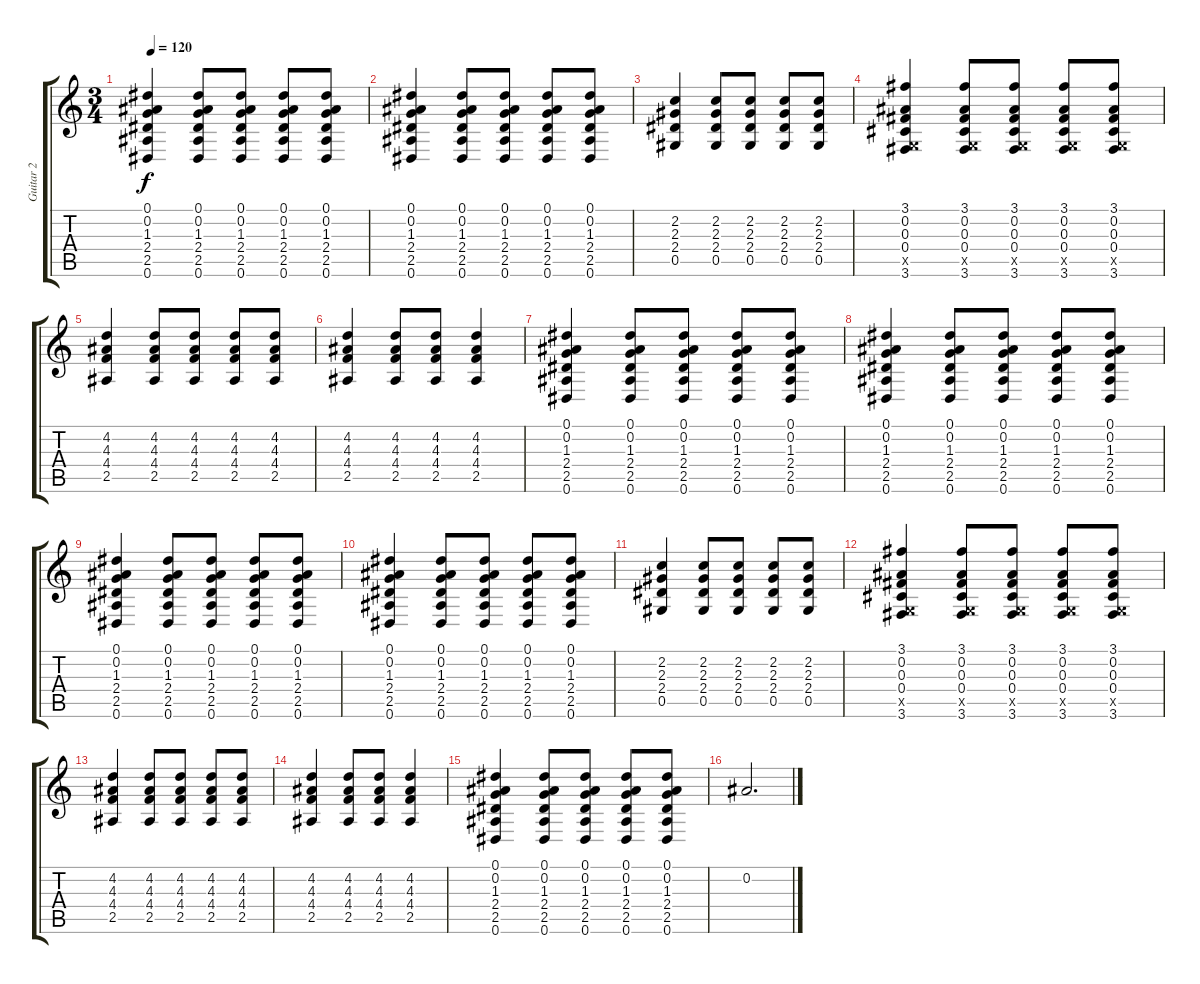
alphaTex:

\track ("Guitar 2" "Guitar 2") {instrument acousticguitarsteel}
\staff {score tabs}
\tuning (Eb4 Bb3 Gb3 Db3 Ab2 Eb2) {hide}
\ts (3 4)
\tempo 120
\clef g2
\ks c
(0.1 0.2 1.3 2.4 2.5 0.6).4{dy f} (0.1 0.2 1.3 2.4 2.5 0.6).8 (0.1 0.2 1.3 2.4 2.5 0.6).8 (0.1 0.2 1.3 2.4 2.5 0.6).8 (0.1 0.2 1.3 2.4 2.5 0.6).8 |
(0.1 0.2 1.3 2.4 2.5 0.6).4 (0.1 0.2 1.3 2.4 2.5 0.6).8 (0.1 0.2 1.3 2.4 2.5 0.6).8 (0.1 0.2 1.3 2.4 2.5 0.6).8 (0.1 0.2 1.3 2.4 2.5 0.6).8 |
(2.2 2.3 2.4 0.5).4 (2.2 2.3 2.4 0.5).8 (2.2 2.3 2.4 0.5).8 (2.2 2.3 2.4 0.5).8 (2.2 2.3 2.4 0.5).8 |
(3.1 0.2 0.3 0.4 -1.5{x} 3.6).4 (3.1 0.2 0.3 0.4 -1.5{x} 3.6).8 (3.1 0.2 0.3 0.4 -1.5{x} 3.6).8 (3.1 0.2 0.3 0.4 -1.5{x} 3.6).8 (3.1 0.2 0.3 0.4 -1.5{x} 3.6).8 |
(4.2 4.3 4.4 2.5).4 (4.2 4.3 4.4 2.5).8 (4.2 4.3 4.4 2.5).8 (4.2 4.3 4.4 2.5).8 (4.2 4.3 4.4 2.5).8 |
(4.2 4.3 4.4 2.5).4 (4.2 4.3 4.4 2.5).8 (4.2 4.3 4.4 2.5).8 (4.2 4.3 4.4 2.5).4 |
(0.1 0.2 1.3 2.4 2.5 0.6).4 (0.1 0.2 1.3 2.4 2.5 0.6).8 (0.1 0.2 1.3 2.4 2.5 0.6).8 (0.1 0.2 1.3 2.4 2.5 0.6).8 (0.1 0.2 1.3 2.4 2.5 0.6).8 |
(0.1 0.2 1.3 2.4 2.5 0.6).4 (0.1 0.2 1.3 2.4 2.5 0.6).8 (0.1 0.2 1.3 2.4 2.5 0.6).8 (0.1 0.2 1.3 2.4 2.5 0.6).8 (0.1 0.2 1.3 2.4 2.5 0.6).8 |
(0.1 0.2 1.3 2.4 2.5 0.6).4 (0.1 0.2 1.3 2.4 2.5 0.6).8 (0.1 0.2 1.3 2.4 2.5 0.6).8 (0.1 0.2 1.3 2.4 2.5 0.6).8 (0.1 0.2 1.3 2.4 2.5 0.6).8 |
(0.1 0.2 1.3 2.4 2.5 0.6).4 (0.1 0.2 1.3 2.4 2.5 0.6).8 (0.1 0.2 1.3 2.4 2.5 0.6).8 (0.1 0.2 1.3 2.4 2.5 0.6).8 (0.1 0.2 1.3 2.4 2.5 0.6).8 |
(2.2 2.3 2.4 0.5).4 (2.2 2.3 2.4 0.5).8 (2.2 2.3 2.4 0.5).8 (2.2 2.3 2.4 0.5).8 (2.2 2.3 2.4 0.5).8 |
(3.1 0.2 0.3 0.4 -1.5{x} 3.6).4 (3.1 0.2 0.3 0.4 -1.5{x} 3.6).8 (3.1 0.2 0.3 0.4 -1.5{x} 3.6).8 (3.1 0.2 0.3 0.4 -1.5{x} 3.6).8 (3.1 0.2 0.3 0.4 -1.5{x} 3.6).8 |
(4.2 4.3 4.4 2.5).4 (4.2 4.3 4.4 2.5).8 (4.2 4.3 4.4 2.5).8 (4.2 4.3 4.4 2.5).8 (4.2 4.3 4.4 2.5).8 |
(4.2 4.3 4.4 2.5).4 (4.2 4.3 4.4 2.5).8 (4.2 4.3 4.4 2.5).8 (4.2 4.3 4.4 2.5).4 |
(0.1 0.2 1.3 2.4 2.5 0.6).4 (0.1 0.2 1.3 2.4 2.5 0.6).8 (0.1 0.2 1.3 2.4 2.5 0.6).8 (0.1 0.2 1.3 2.4 2.5 0.6).8 (0.1 0.2 1.3 2.4 2.5 0.6).8 |
0.2.2{d}
